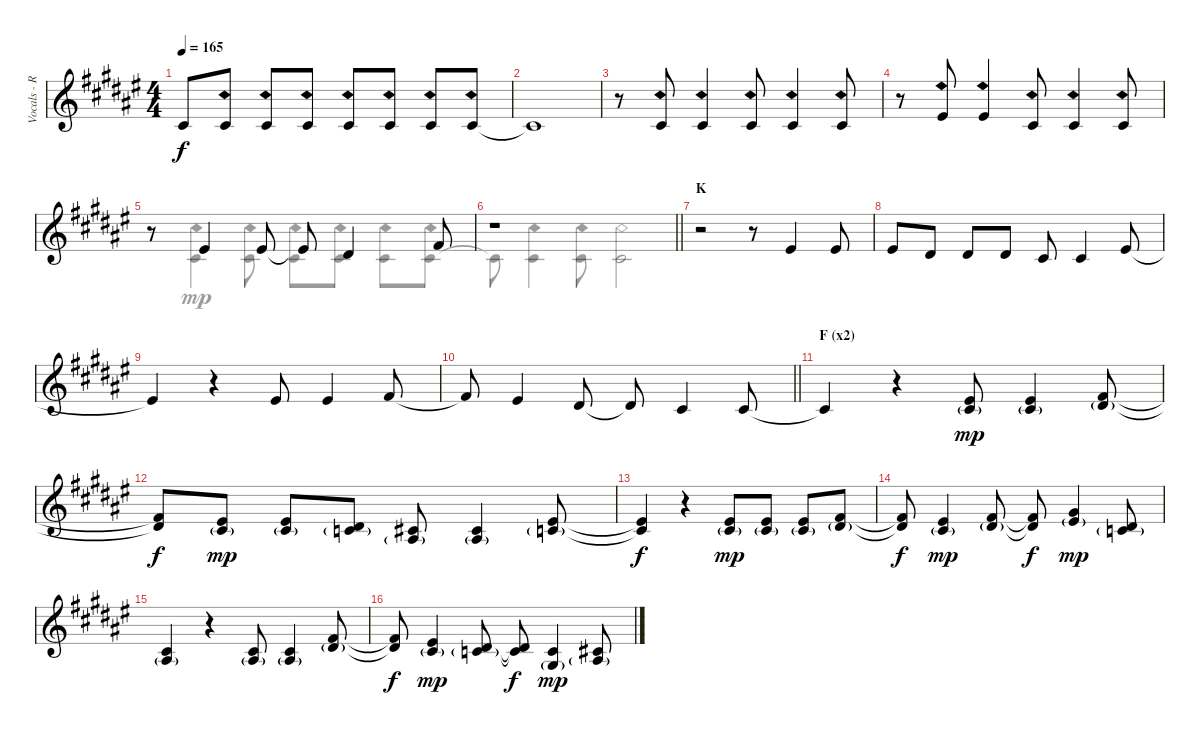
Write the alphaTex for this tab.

\track ("Vocals - Ruki" "Vocals - R") {instrument lead6voice}
\staff {score}
\tuning (B3 Gb3 D3 A2 E2 B1) {hide}
\voice
\ts (4 4)
\tempo 165
\clef g2
\ks f#
2.1{t}.8{dy f} 2.1{sh 12}.8 2.1{sh 12}.8 2.1{sh 12}.8 2.1{sh 12}.8 2.1{sh 12}.8 2.1{sh 12}.8 2.1{sh 12}.8 |
2.1{t}.1 |
r.8 2.1{sh 12}.8 2.1{sh 12}.4 2.1{sh 12}.8 2.1{sh 12}.4 2.1{sh 12}.8 |
r.8 6.1{sh 12}.8 6.1{sh 12}.4 2.1{sh 12}.8 2.1{sh 12}.4 2.1{sh 12}.8 |
r.8 6.1.4 6.1.8 6.1{t}.8 4.1.4 7.1.8 |
\barLineRight lightlight
r.1 |
\section ("" "K")
r.2 r.8 6.1.4 6.1.8 |
6.1.8 4.1.8 4.1.8 4.1.8 2.1.8 2.1.4 6.1.8 |
6.1{t}.4 r.4 6.1.8 6.1.4 7.1.8 |
\barLineRight lightlight
7.1{t}.8 6.1.4 4.1.8 4.1{t}.8 2.1.4 2.1.8 |
\section ("" "F (x2)")
2.1{t}.4 r.4 (6.1 7.2{g}).8{dy mp} (6.1 7.2{g}).4 (7.1 9.2{g}).8 |
(7.1{t} 9.2{t}).8{dy f} (6.1 7.2{g}).8{dy mp} (6.1 7.2{g}).8 (4.1 6.2{g}).8 (2.1 4.2{g}).8 (2.1 4.2{g}).4 (6.1 6.2{g}).8 |
(6.1{t} 6.2{t}).4{dy f} r.4 (6.1 7.2{g}).8{dy mp} (6.1 7.2{g}).8 (6.1 7.2{g}).8 (7.1 9.2{g}).8 |
(7.1{t} 9.2{t}).8{dy f} (6.1 7.2{g}).4{dy mp} (7.1 9.2{g}).8 (7.1{t} 9.2{t}).8{dy f} (9.1 11.2{g}).4{dy mp} (4.1 6.2{g}).8 |
(2.1 4.2{g}).4 r.4 (2.1 4.2{g}).8 (2.1 4.2{g}).4 (7.1 9.2{g}).8 |
(7.1{t} 9.2{t}).8{dy f} (6.1 7.2{g}).4{dy mp} (4.1 6.2{g}).8 (4.1{t} 6.2{t}).8{dy f} (1.1 2.2{g}).4{dy mp} (2.1 4.2{g}).8
\voice
\clef g2
\ottava regular
\simile none
\ks f#
|
|
|
|
r.8 7.2{sh 12}.4 7.2{sh 12}.8 7.2{sh 12}.8 7.2{sh 12}.8 7.2{sh 12}.8 7.2{sh 12}.8 |
\barLineRight lightlight
7.2{t}.8 7.2{sh 12}.4 7.2{sh 12}.8 7.2{sh 12}.2 |
|
|
|
\barLineRight lightlight
|
|
|
|
|
|
